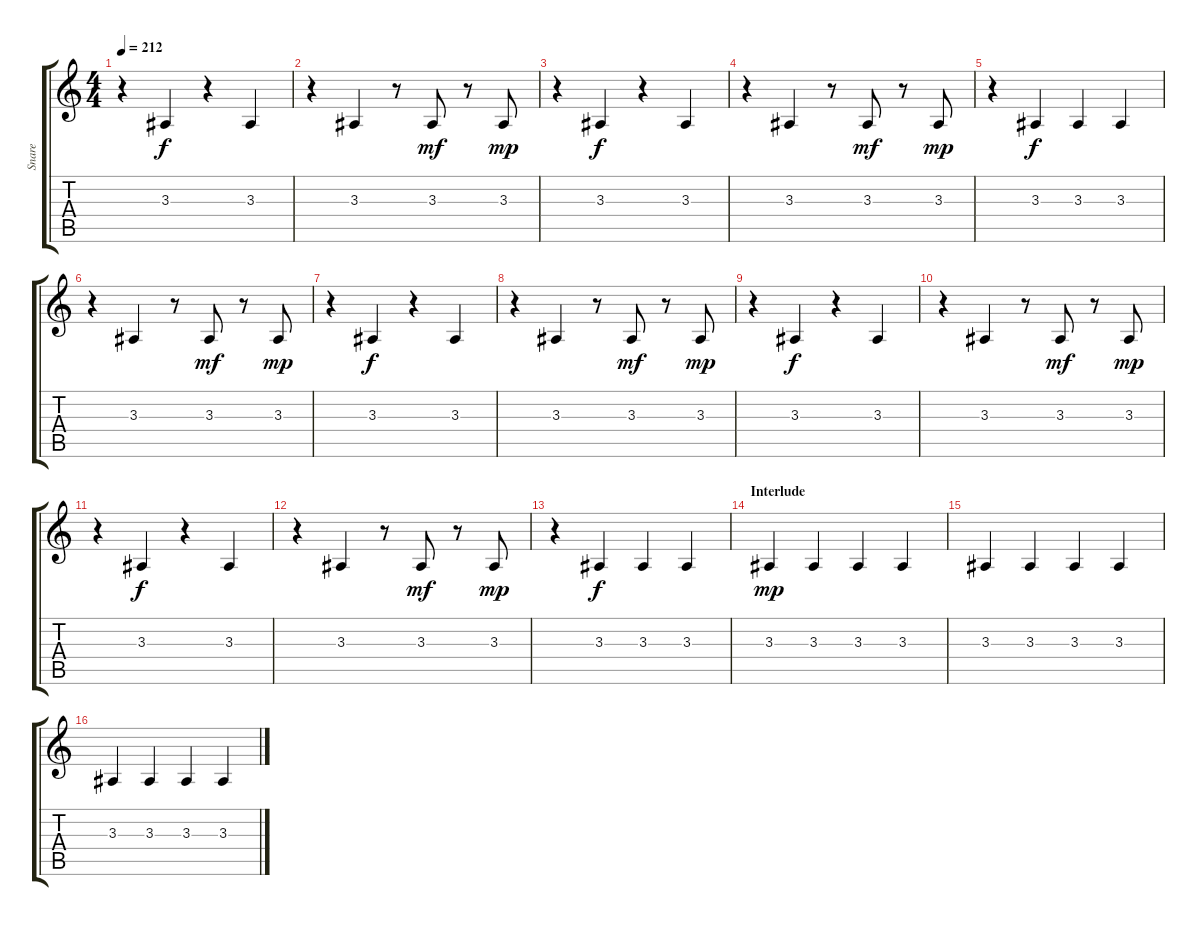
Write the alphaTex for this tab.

\track ("Snare" "Snare") {instrument timpani}
\staff {score tabs}
\tuning (E4 B3 G3 D3 A2 E2) {hide}
\ts (4 4)
\tempo 212
\clef g2
\ks c
r.4{dy mp} 3.3.4{dy f} r.4 3.3.4 |
r.4 3.3.4 r.8 3.3.8{dy mf} r.8 3.3.8{dy mp} |
r.4 3.3.4{dy f} r.4 3.3.4 |
r.4 3.3.4 r.8 3.3.8{dy mf} r.8 3.3.8{dy mp} |
r.4 3.3.4{dy f} 3.3.4 3.3.4 |
r.4 3.3.4 r.8 3.3.8{dy mf} r.8 3.3.8{dy mp} |
r.4 3.3.4{dy f} r.4 3.3.4 |
r.4 3.3.4 r.8 3.3.8{dy mf} r.8 3.3.8{dy mp} |
r.4 3.3.4{dy f} r.4 3.3.4 |
r.4 3.3.4 r.8 3.3.8{dy mf} r.8 3.3.8{dy mp} |
r.4 3.3.4{dy f} r.4 3.3.4 |
r.4 3.3.4 r.8 3.3.8{dy mf} r.8 3.3.8{dy mp} |
r.4 3.3.4{dy f} 3.3.4 3.3.4 |
\section ("" "Interlude")
3.3.4{dy mp} 3.3.4 3.3.4 3.3.4 |
3.3.4 3.3.4 3.3.4 3.3.4 |
3.3.4 3.3.4 3.3.4 3.3.4
